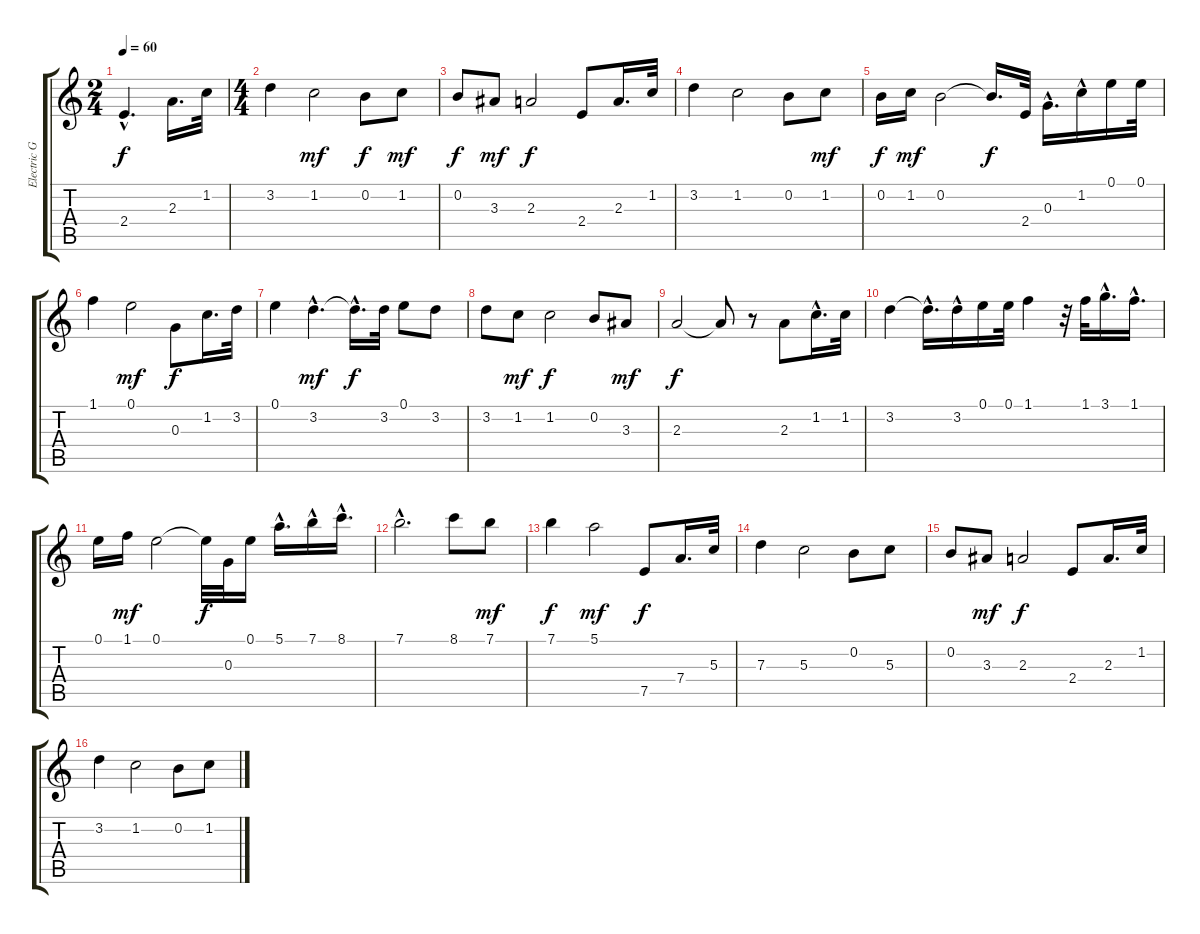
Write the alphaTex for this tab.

\track ("Electric Guitar" "Electric G") {instrument overdrivenguitar}
\staff {score tabs}
\tuning (E4 B3 G3 D3 A2 E2) {hide}
\ts (2 4)
\tempo 60
\clef g2
\ks c
2.4{hac}.4{d dy f instrument overdrivenguitar} 2.3.16{d} 1.2.32 |
\ts (4 4)
3.2.4 1.2.2{dy mf} 0.2.8{dy f} 1.2.8{dy mf} |
0.2.8{dy f} 3.3.8{dy mf} 2.3.2{dy f} 2.4.8 2.3.16{d} 1.2.32 |
3.2.4 1.2.2 0.2.8 1.2.8{dy mf} |
0.2.16{dy f} 1.2.16{dy mf} 0.2.2 0.2{t}.16{d dy f} 2.4.32 0.3{hac}.16{d} 1.2{hac}.16 0.1.16 0.1.32 |
1.1.4 0.1.2{dy mf} 0.3.8{dy f} 1.2.16{d} 3.2.32 |
0.1.4 3.2{hac}.4{d dy mf} 3.2{hac t}.16{d dy f} 3.2.32 0.1.8 3.2.8 |
3.2.8 1.2.8{dy mf} 1.2.2{dy f} 0.2.8 3.3.8{dy mf} |
2.3.2{dy f} 2.3{t}.8 r.8 2.3.8 1.2{hac}.16{d} 1.2.32 |
3.2.4 3.2{hac t}.16{d} 3.2{hac}.16 0.1.16 0.1.32 1.1.4 r.32 1.1.32 3.1{hac}.16{d} 1.1{hac}.16{d} |
0.1.16 1.1.16{dy mf} 0.1.2 0.1{t}.32{dy f} 0.3.32 0.1.16 5.1{hac}.16{d} 7.1{hac}.16 8.1{hac}.16{d} |
7.1{hac}.2{d} 8.1.8 7.1.8{dy mf} |
7.1.4{dy f} 5.1.2{dy mf} 7.5.8{dy f} 7.4.16{d} 5.3.32 |
7.3.4 5.3.2 0.2.8 5.3.8 |
0.2.8 3.3.8{dy mf} 2.3.2{dy f} 2.4.8 2.3.16{d} 1.2.32 |
3.2.4 1.2.2 0.2.8 1.2.8
